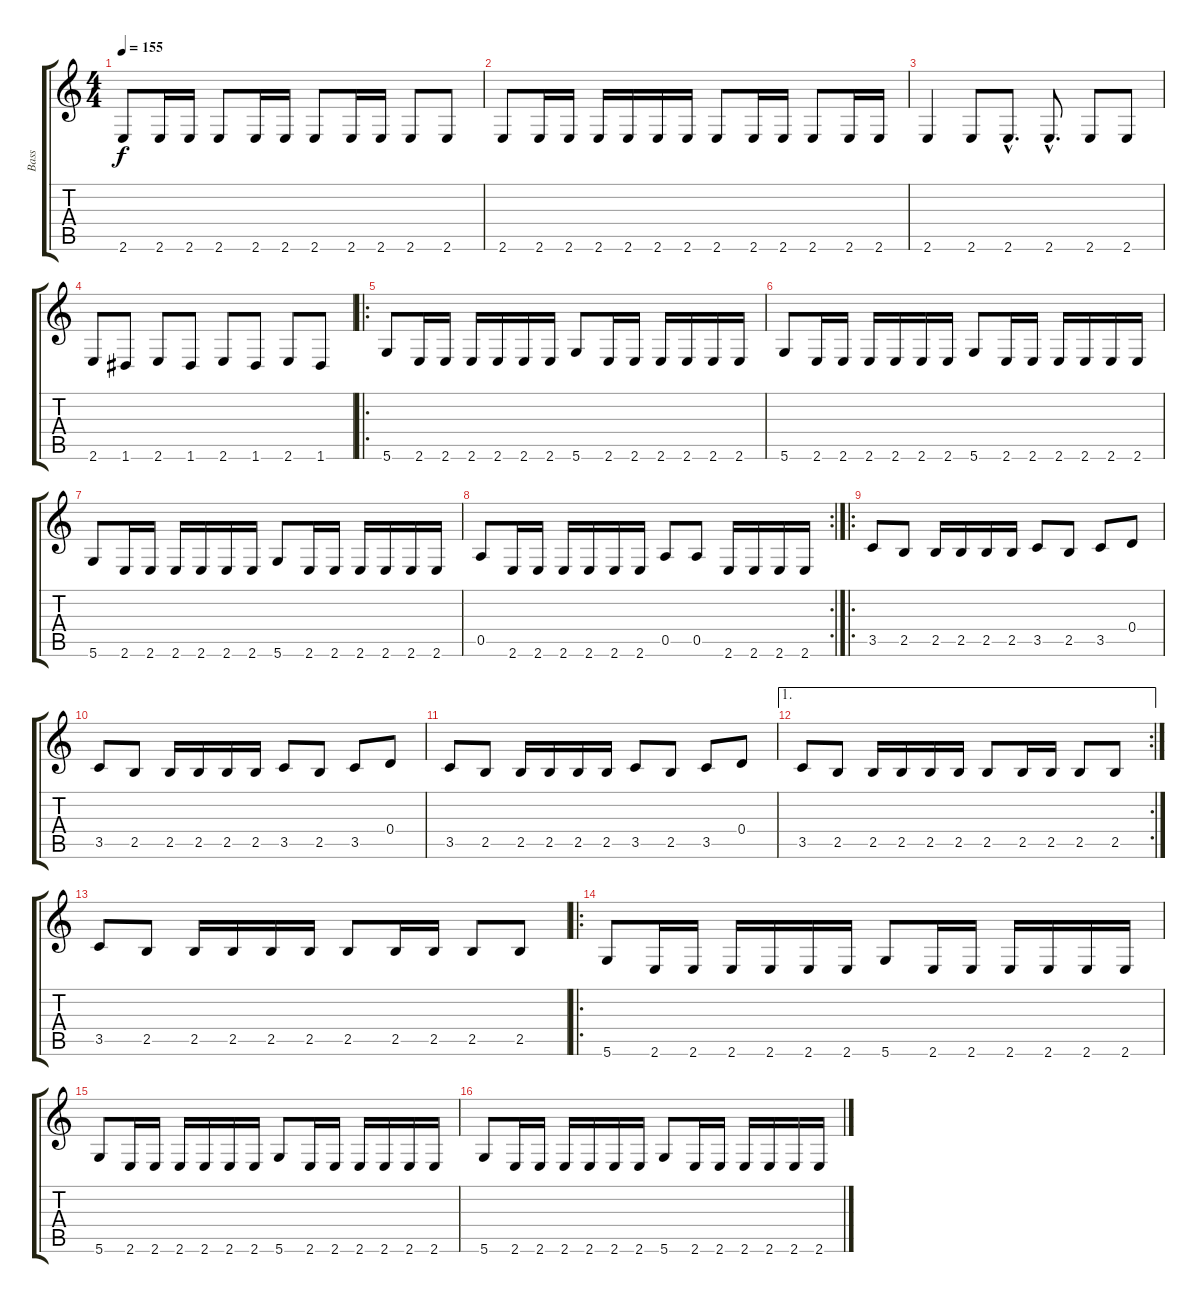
\track ("Bass" "Bass") {instrument electricbasspick}
\staff {score tabs}
\tuning (E4 B3 G3 D3 A2 D2) {hide}
\ts (4 4)
\tempo 155
\clef g2
\ks c
2.6.8{dy f} 2.6.16 2.6.16 2.6.8 2.6.16 2.6.16 2.6.8 2.6.16 2.6.16 2.6.8 2.6.8 |
2.6.8 2.6.16 2.6.16 2.6.16 2.6.16 2.6.16 2.6.16 2.6.8 2.6.16 2.6.16 2.6.8 2.6.16 2.6.16 |
2.6.4 2.6.8 2.6{hac}.8{d} 2.6{hac}.8{d} 2.6.8 2.6.8 |
2.6.8 1.6.8 2.6.8 1.6.8 2.6.8 1.6.8 2.6.8 1.6.8 |
\ro
5.6.8 2.6.16 2.6.16 2.6.16 2.6.16 2.6.16 2.6.16 5.6.8 2.6.16 2.6.16 2.6.16 2.6.16 2.6.16 2.6.16 |
5.6.8 2.6.16 2.6.16 2.6.16 2.6.16 2.6.16 2.6.16 5.6.8 2.6.16 2.6.16 2.6.16 2.6.16 2.6.16 2.6.16 |
5.6.8 2.6.16 2.6.16 2.6.16 2.6.16 2.6.16 2.6.16 5.6.8 2.6.16 2.6.16 2.6.16 2.6.16 2.6.16 2.6.16 |
\rc 2
0.5.8 2.6.16 2.6.16 2.6.16 2.6.16 2.6.16 2.6.16 0.5.8 0.5.8 2.6.16 2.6.16 2.6.16 2.6.16 |
\ro
3.5.8 2.5.8 2.5.16 2.5.16 2.5.16 2.5.16 3.5.8 2.5.8 3.5.8 0.4.8 |
3.5.8 2.5.8 2.5.16 2.5.16 2.5.16 2.5.16 3.5.8 2.5.8 3.5.8 0.4.8 |
3.5.8 2.5.8 2.5.16 2.5.16 2.5.16 2.5.16 3.5.8 2.5.8 3.5.8 0.4.8 |
\ae 1
\rc 2
3.5.8 2.5.8 2.5.16 2.5.16 2.5.16 2.5.16 2.5.8 2.5.16 2.5.16 2.5.8 2.5.8 |
3.5.8 2.5.8 2.5.16 2.5.16 2.5.16 2.5.16 2.5.8 2.5.16 2.5.16 2.5.8 2.5.8 |
\ro
5.6.8 2.6.16 2.6.16 2.6.16 2.6.16 2.6.16 2.6.16 5.6.8 2.6.16 2.6.16 2.6.16 2.6.16 2.6.16 2.6.16 |
5.6.8 2.6.16 2.6.16 2.6.16 2.6.16 2.6.16 2.6.16 5.6.8 2.6.16 2.6.16 2.6.16 2.6.16 2.6.16 2.6.16 |
5.6.8 2.6.16 2.6.16 2.6.16 2.6.16 2.6.16 2.6.16 5.6.8 2.6.16 2.6.16 2.6.16 2.6.16 2.6.16 2.6.16
